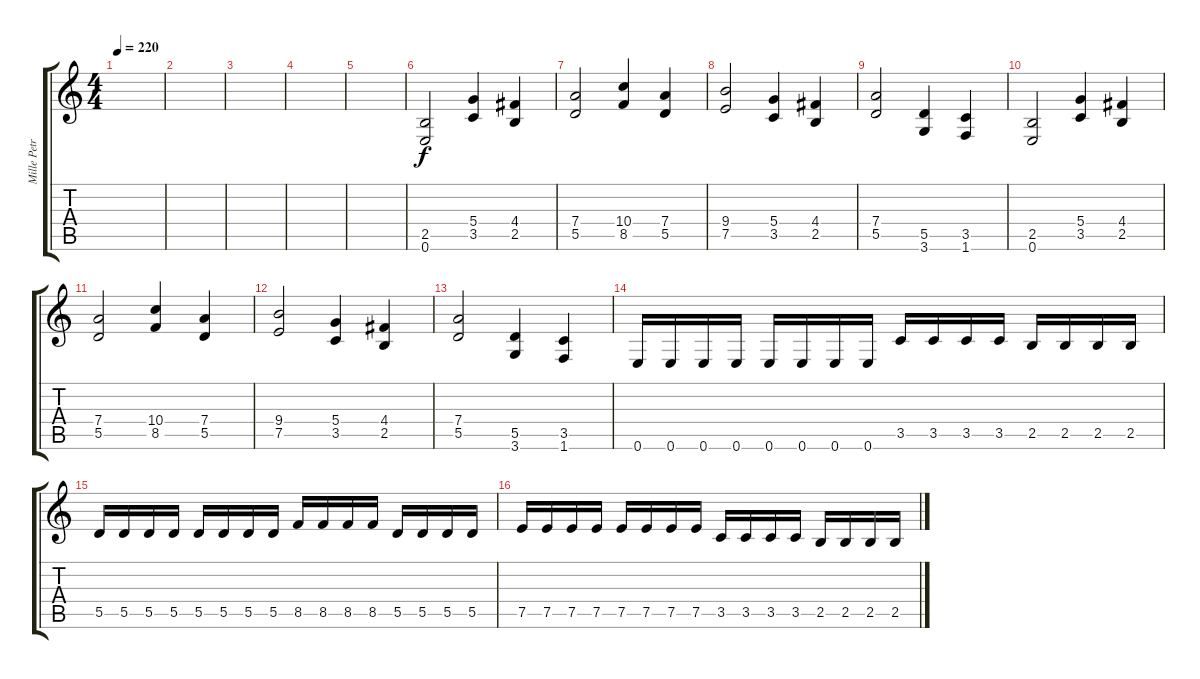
\track ("Mille Petrozza" "Mille Petr") {instrument distortionguitar}
\staff {score tabs}
\tuning (E4 B3 G3 D3 A2 E2) {hide}
\ts (4 4)
\tempo 220
\clef g2
\ks c
|
|
|
|
|
(2.5 0.6).2 (5.4 3.5).4 (4.4 2.5).4 |
(7.4 5.5).2 (10.4 8.5).4 (7.4 5.5).4 |
(9.4 7.5).2 (5.4 3.5).4 (4.4 2.5).4 |
(7.4 5.5).2 (5.5 3.6).4 (3.5 1.6).4 |
(2.5 0.6).2 (5.4 3.5).4 (4.4 2.5).4 |
(7.4 5.5).2 (10.4 8.5).4 (7.4 5.5).4 |
(9.4 7.5).2 (5.4 3.5).4 (4.4 2.5).4 |
(7.4 5.5).2 (5.5 3.6).4 (3.5 1.6).4 |
0.6.16 0.6.16 0.6.16 0.6.16 0.6.16 0.6.16 0.6.16 0.6.16 3.5.16 3.5.16 3.5.16 3.5.16 2.5.16 2.5.16 2.5.16 2.5.16 |
5.5.16 5.5.16 5.5.16 5.5.16 5.5.16 5.5.16 5.5.16 5.5.16 8.5.16 8.5.16 8.5.16 8.5.16 5.5.16 5.5.16 5.5.16 5.5.16 |
7.5.16 7.5.16 7.5.16 7.5.16 7.5.16 7.5.16 7.5.16 7.5.16 3.5.16 3.5.16 3.5.16 3.5.16 2.5.16 2.5.16 2.5.16 2.5.16
